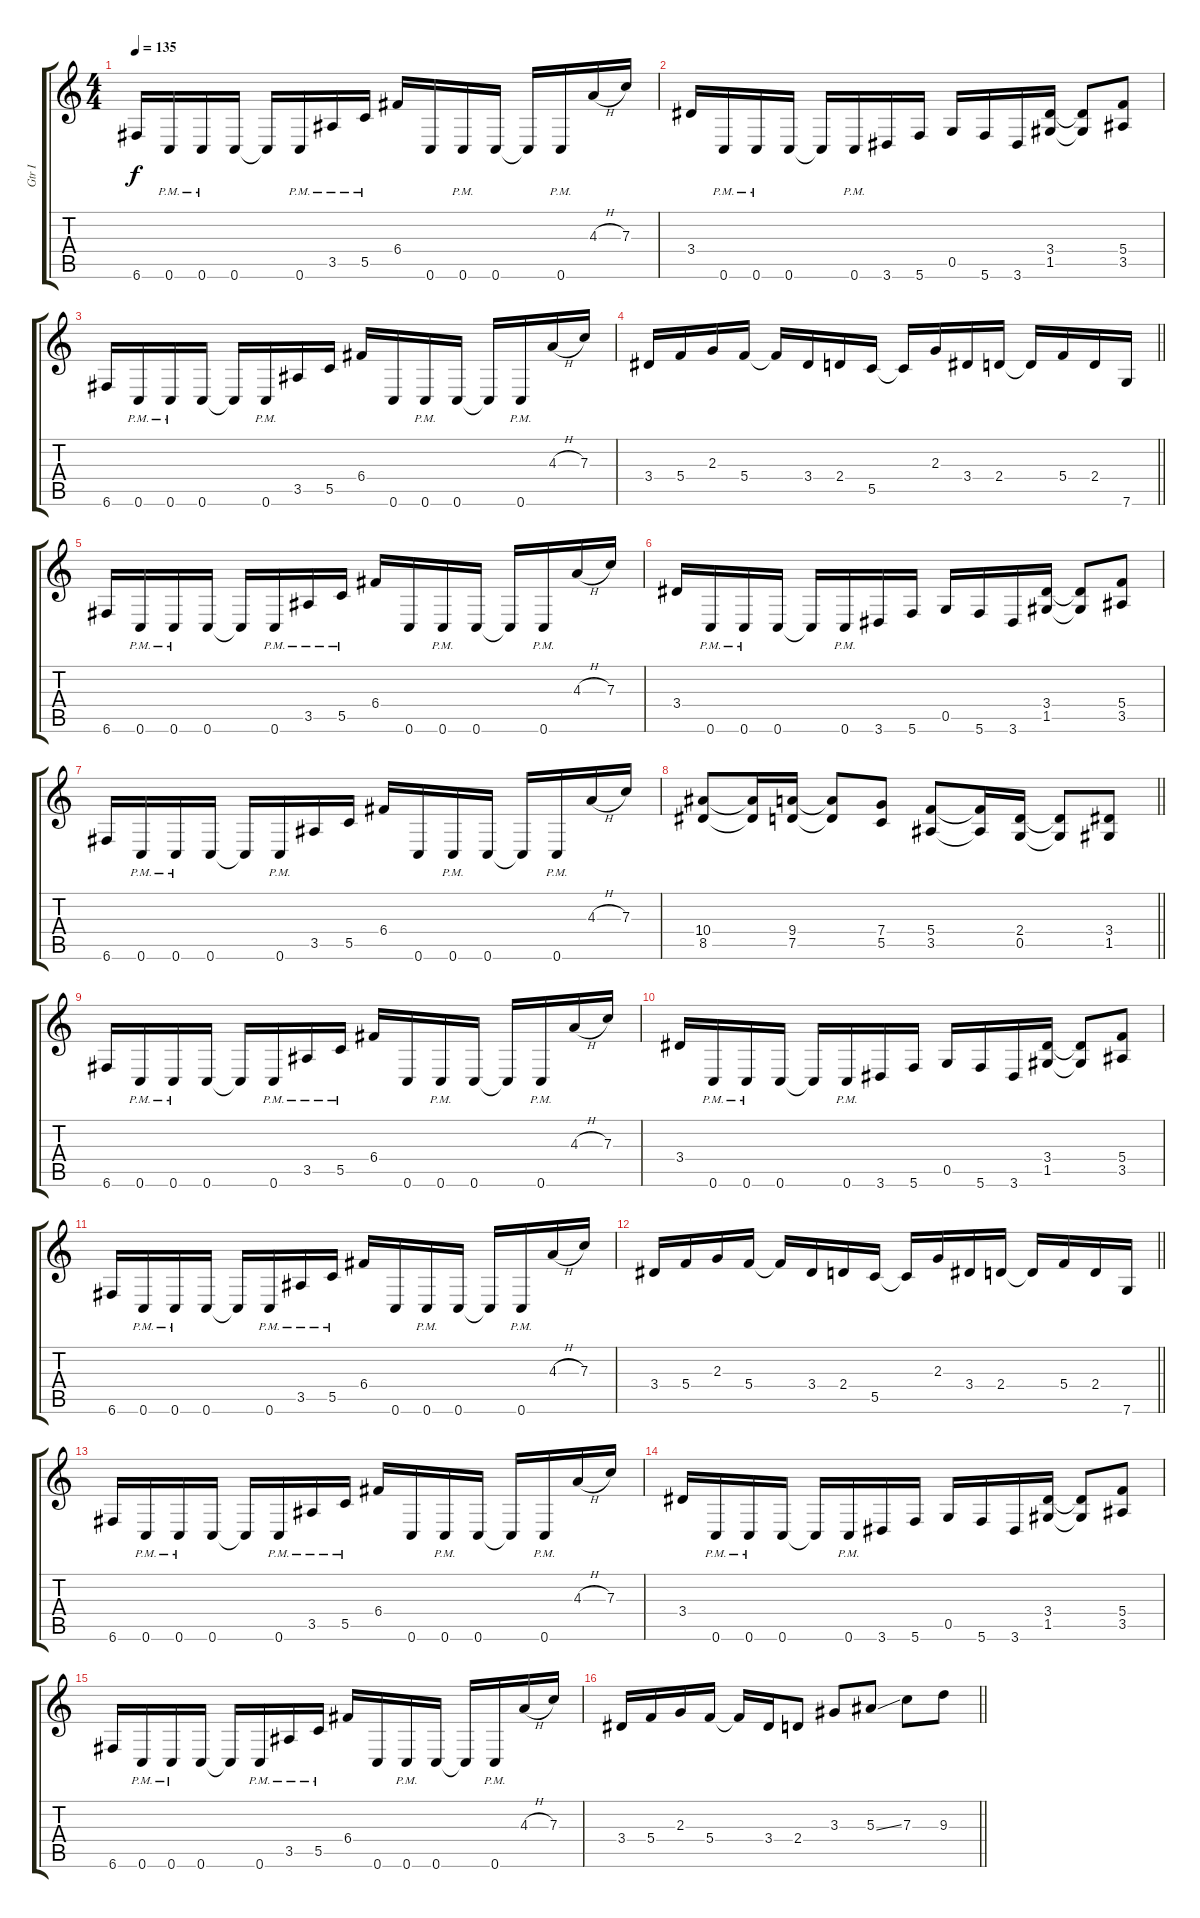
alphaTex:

\track ("Gtr I" "Gtr I") {instrument distortionguitar}
\staff {score tabs}
\tuning (D4 A3 F3 C3 G2 C2) {hide}
\ts (4 4)
\tempo 135
\clef g2
\ks c
6.6.16{dy f} 0.6{pm}.16 0.6{pm}.16 0.6.16 0.6{t}.16 0.6{pm}.16 3.5{pm}.16 5.5{pm}.16 6.4.16 0.6.16 0.6{pm}.16 0.6.16 0.6{t}.16 0.6{pm}.16 4.3{h}.16 7.3.16 |
3.4.16 0.6{pm}.16 0.6{pm}.16 0.6.16 0.6{t}.16 0.6{pm}.16 3.6.16 5.6.16 0.5.16 5.6.16 3.6.16 (3.4 1.5).16 (3.4{t} 1.5{t}).8 (5.4 3.5).8 |
6.6.16 0.6{pm}.16 0.6{pm}.16 0.6.16 0.6{t}.16 0.6{pm}.16 3.5.16 5.5.16 6.4.16 0.6.16 0.6{pm}.16 0.6.16 0.6{t}.16 0.6{pm}.16 4.3{h}.16 7.3.16 |
\barLineRight lightlight
3.4.16 5.4.16 2.3.16 5.4.16 5.4{t}.16 3.4.16 2.4.16 5.5.16 5.5{t}.16 2.3.16 3.4.16 2.4.16 2.4{t}.16 5.4.16 2.4.16 7.6.16 |
6.6.16 0.6{pm}.16 0.6{pm}.16 0.6.16 0.6{t}.16 0.6{pm}.16 3.5{pm}.16 5.5{pm}.16 6.4.16 0.6.16 0.6{pm}.16 0.6.16 0.6{t}.16 0.6{pm}.16 4.3{h}.16 7.3.16 |
3.4.16 0.6{pm}.16 0.6{pm}.16 0.6.16 0.6{t}.16 0.6{pm}.16 3.6.16 5.6.16 0.5.16 5.6.16 3.6.16 (3.4 1.5).16 (3.4{t} 1.5{t}).8 (5.4 3.5).8 |
6.6.16 0.6{pm}.16 0.6{pm}.16 0.6.16 0.6{t}.16 0.6{pm}.16 3.5.16 5.5.16 6.4.16 0.6.16 0.6{pm}.16 0.6.16 0.6{t}.16 0.6{pm}.16 4.3{h}.16 7.3.16 |
\barLineRight lightlight
(10.4 8.5).8 (10.4{t} 8.5{t}).16 (9.4 7.5).16 (9.4{t} 7.5{t}).8 (7.4 5.5).8 (5.4 3.5).8 (5.4{t} 3.5{t}).16 (2.4 0.5).16 (2.4{t} 0.5{t}).8 (3.4 1.5).8 |
6.6.16 0.6{pm}.16 0.6{pm}.16 0.6.16 0.6{t}.16 0.6{pm}.16 3.5{pm}.16 5.5{pm}.16 6.4.16 0.6.16 0.6{pm}.16 0.6.16 0.6{t}.16 0.6{pm}.16 4.3{h}.16 7.3.16 |
3.4.16 0.6{pm}.16 0.6{pm}.16 0.6.16 0.6{t}.16 0.6{pm}.16 3.6.16 5.6.16 0.5.16 5.6.16 3.6.16 (3.4 1.5).16 (3.4{t} 1.5{t}).8 (5.4 3.5).8 |
6.6.16 0.6{pm}.16 0.6{pm}.16 0.6.16 0.6{t}.16 0.6{pm}.16 3.5{pm}.16 5.5{pm}.16 6.4.16 0.6.16 0.6{pm}.16 0.6.16 0.6{t}.16 0.6{pm}.16 4.3{h}.16 7.3.16 |
\barLineRight lightlight
3.4.16 5.4.16 2.3.16 5.4.16 5.4{t}.16 3.4.16 2.4.16 5.5.16 5.5{t}.16 2.3.16 3.4.16 2.4.16 2.4{t}.16 5.4.16 2.4.16 7.6.16 |
6.6.16 0.6{pm}.16 0.6{pm}.16 0.6.16 0.6{t}.16 0.6{pm}.16 3.5{pm}.16 5.5{pm}.16 6.4.16 0.6.16 0.6{pm}.16 0.6.16 0.6{t}.16 0.6{pm}.16 4.3{h}.16 7.3.16 |
3.4.16 0.6{pm}.16 0.6{pm}.16 0.6.16 0.6{t}.16 0.6{pm}.16 3.6.16 5.6.16 0.5.16 5.6.16 3.6.16 (3.4 1.5).16 (3.4{t} 1.5{t}).8 (5.4 3.5).8 |
6.6.16 0.6{pm}.16 0.6{pm}.16 0.6.16 0.6{t}.16 0.6{pm}.16 3.5{pm}.16 5.5{pm}.16 6.4.16 0.6.16 0.6{pm}.16 0.6.16 0.6{t}.16 0.6{pm}.16 4.3{h}.16 7.3.16 |
\barLineRight lightlight
3.4.16 5.4.16 2.3.16 5.4.16 5.4{t}.16 3.4.16 2.4.8 3.3.8 5.3{ss}.8 7.3.8 9.3.8
